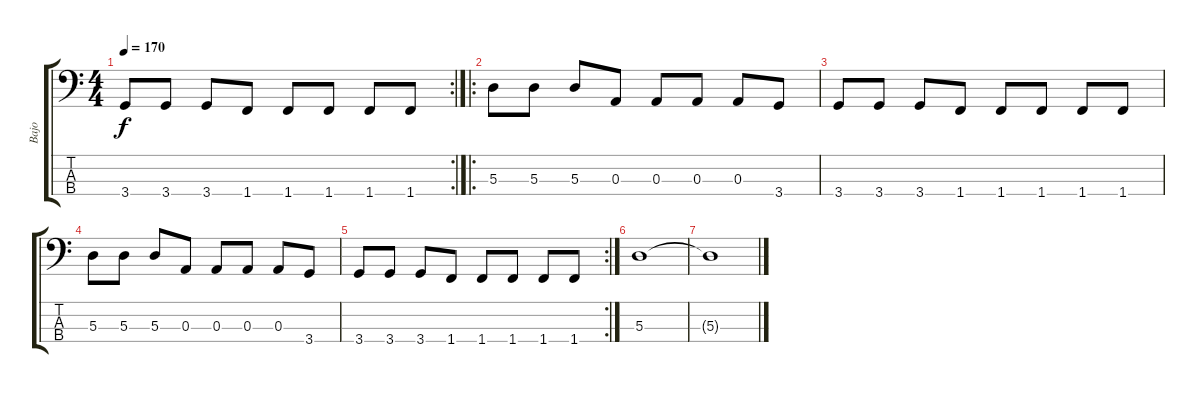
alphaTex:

\track ("Bajo" "Bajo") {instrument electricbassfinger}
\staff {score tabs}
\tuning (G2 D2 A1 E1) {hide}
\rc 2
\ts (4 4)
\tempo 170
\clef f4
\ks c
3.4.8{dy f} 3.4.8 3.4.8 1.4.8 1.4.8 1.4.8 1.4.8 1.4.8 |
\ro
5.3.8 5.3.8 5.3.8 0.3.8 0.3.8 0.3.8 0.3.8 3.4.8 |
3.4.8 3.4.8 3.4.8 1.4.8 1.4.8 1.4.8 1.4.8 1.4.8 |
5.3.8 5.3.8 5.3.8 0.3.8 0.3.8 0.3.8 0.3.8 3.4.8 |
\rc 2
3.4.8 3.4.8 3.4.8 1.4.8 1.4.8 1.4.8 1.4.8 1.4.8 |
5.3.1 |
5.3{t}.1
